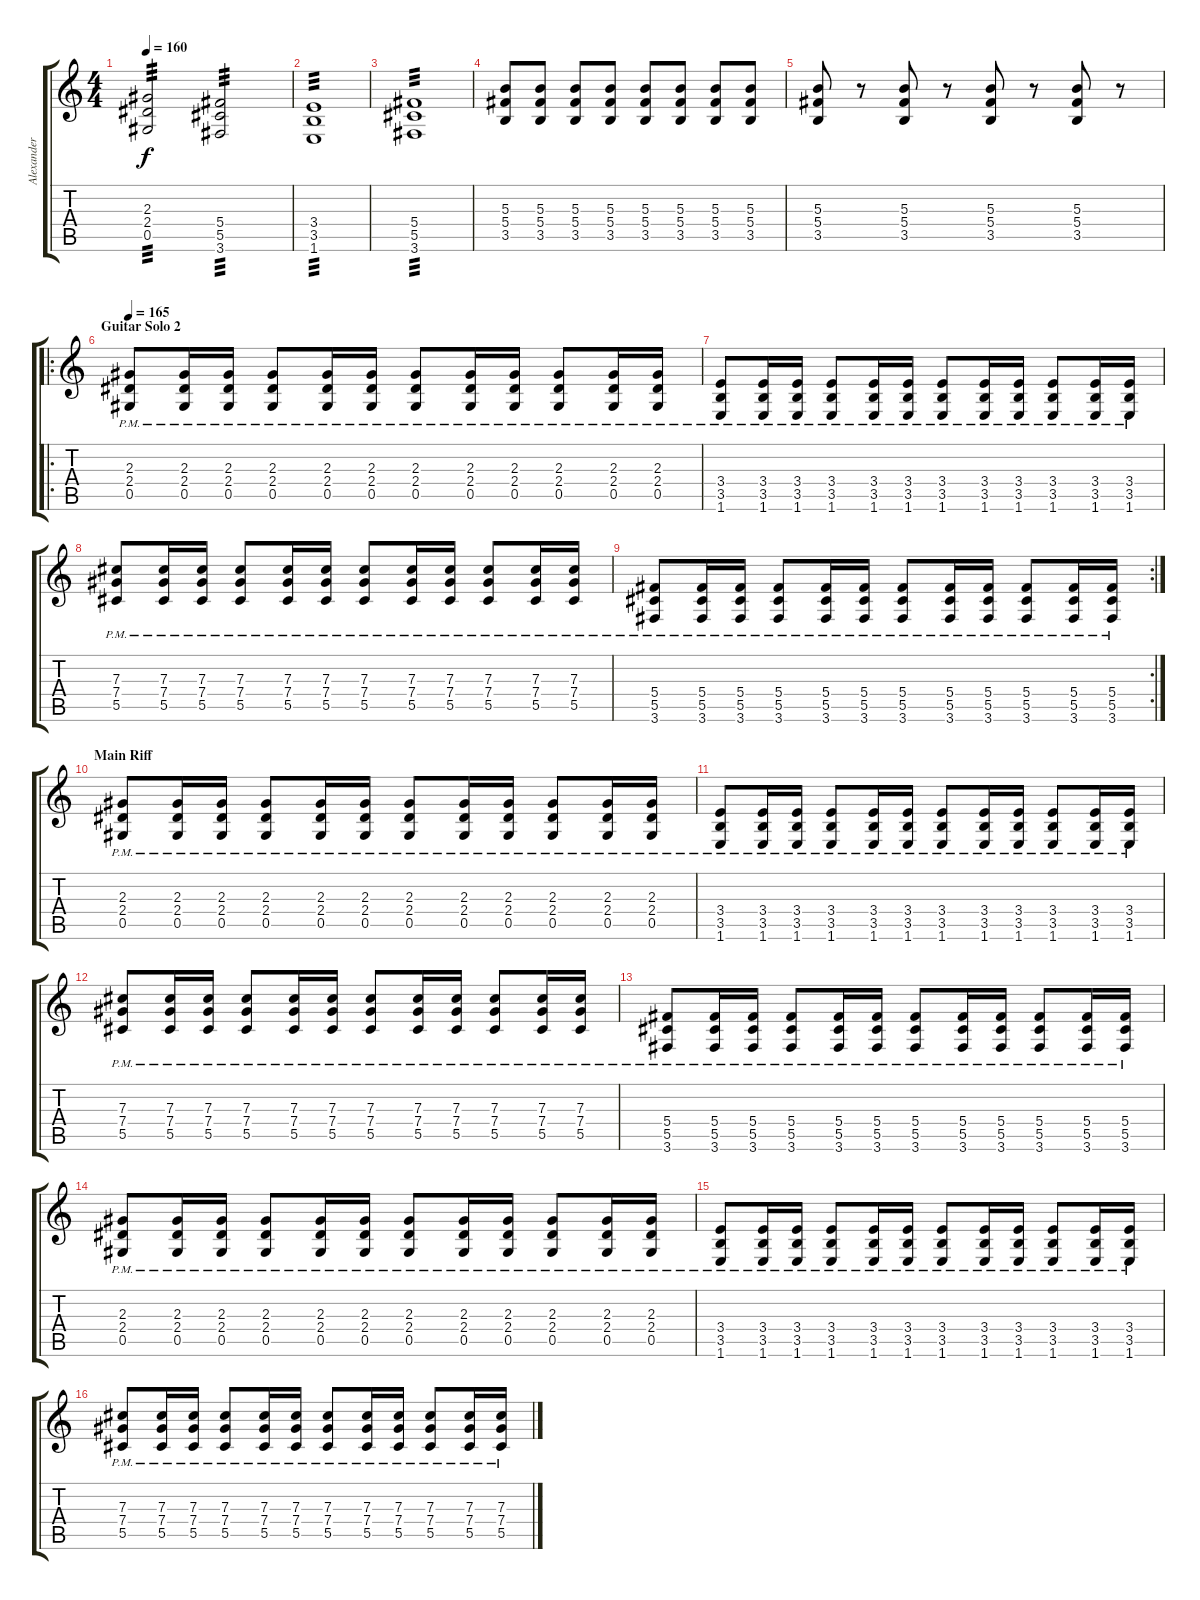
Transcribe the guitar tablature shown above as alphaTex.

\track ("Alexander Kuopalla" "Alexander ") {instrument distortionguitar}
\staff {score tabs}
\tuning (Eb4 Bb3 Gb3 Db3 Ab2 Eb2) {hide}
\ts (4 4)
\tempo 160
\clef g2
\ks c
(2.3 2.4 0.5).2{tp 3 dy f} (5.4 5.5 3.6).2{tp 3} |
(3.4 3.5 1.6).1{tp 3} |
(5.4 5.5 3.6).1{tp 3} |
(5.3 5.4 3.5).8 (5.3 5.4 3.5).8 (5.3 5.4 3.5).8 (5.3 5.4 3.5).8 (5.3 5.4 3.5).8 (5.3 5.4 3.5).8 (5.3 5.4 3.5).8 (5.3 5.4 3.5).8 |
(5.3 5.4 3.5).8 r.8 (5.3 5.4 3.5).8 r.8 (5.3 5.4 3.5).8 r.8 (5.3 5.4 3.5).8 r.8 |
\ro
\section ("" "Guitar Solo 2")
\tempo 165
(2.3{pm} 2.4{pm} 0.5{pm}).8{volume 12} (2.3{pm} 2.4{pm} 0.5{pm}).16 (2.3{pm} 2.4{pm} 0.5{pm}).16 (2.3{pm} 2.4{pm} 0.5{pm}).8 (2.3{pm} 2.4{pm} 0.5{pm}).16 (2.3{pm} 2.4{pm} 0.5{pm}).16 (2.3{pm} 2.4{pm} 0.5{pm}).8 (2.3{pm} 2.4{pm} 0.5{pm}).16 (2.3{pm} 2.4{pm} 0.5{pm}).16 (2.3{pm} 2.4{pm} 0.5{pm}).8 (2.3{pm} 2.4{pm} 0.5{pm}).16 (2.3{pm} 2.4{pm} 0.5{pm}).16 |
(3.4{pm} 3.5{pm} 1.6{pm}).8 (3.4{pm} 3.5{pm} 1.6{pm}).16 (3.4{pm} 3.5{pm} 1.6{pm}).16 (3.4{pm} 3.5{pm} 1.6{pm}).8 (3.4{pm} 3.5{pm} 1.6{pm}).16 (3.4{pm} 3.5{pm} 1.6{pm}).16 (3.4{pm} 3.5{pm} 1.6{pm}).8 (3.4{pm} 3.5{pm} 1.6{pm}).16 (3.4{pm} 3.5{pm} 1.6{pm}).16 (3.4{pm} 3.5{pm} 1.6{pm}).8 (3.4{pm} 3.5{pm} 1.6{pm}).16 (3.4{pm} 3.5{pm} 1.6{pm}).16 |
(7.3{pm} 7.4{pm} 5.5{pm}).8 (7.3{pm} 7.4{pm} 5.5{pm}).16 (7.3{pm} 7.4{pm} 5.5{pm}).16 (7.3{pm} 7.4{pm} 5.5{pm}).8 (7.3{pm} 7.4{pm} 5.5{pm}).16 (7.3{pm} 7.4{pm} 5.5{pm}).16 (7.3{pm} 7.4{pm} 5.5{pm}).8 (7.3{pm} 7.4{pm} 5.5{pm}).16 (7.3{pm} 7.4{pm} 5.5{pm}).16 (7.3{pm} 7.4{pm} 5.5{pm}).8 (7.3{pm} 7.4{pm} 5.5{pm}).16 (7.3{pm} 7.4{pm} 5.5{pm}).16 |
\rc 2
(5.4{pm} 5.5{pm} 3.6{pm}).8 (5.4{pm} 5.5{pm} 3.6{pm}).16 (5.4{pm} 5.5{pm} 3.6{pm}).16 (5.4{pm} 5.5{pm} 3.6{pm}).8 (5.4{pm} 5.5{pm} 3.6{pm}).16 (5.4{pm} 5.5{pm} 3.6{pm}).16 (5.4{pm} 5.5{pm} 3.6{pm}).8 (5.4{pm} 5.5{pm} 3.6{pm}).16 (5.4{pm} 5.5{pm} 3.6{pm}).16 (5.4{pm} 5.5{pm} 3.6{pm}).8 (5.4{pm} 5.5{pm} 3.6{pm}).16 (5.4{pm} 5.5{pm} 3.6{pm}).16 |
\section ("" "Main Riff")
(2.3{pm} 2.4{pm} 0.5{pm}).8 (2.3{pm} 2.4{pm} 0.5{pm}).16 (2.3{pm} 2.4{pm} 0.5{pm}).16 (2.3{pm} 2.4{pm} 0.5{pm}).8 (2.3{pm} 2.4{pm} 0.5{pm}).16 (2.3{pm} 2.4{pm} 0.5{pm}).16 (2.3{pm} 2.4{pm} 0.5{pm}).8 (2.3{pm} 2.4{pm} 0.5{pm}).16 (2.3{pm} 2.4{pm} 0.5{pm}).16 (2.3{pm} 2.4{pm} 0.5{pm}).8 (2.3{pm} 2.4{pm} 0.5{pm}).16 (2.3{pm} 2.4{pm} 0.5{pm}).16 |
(3.4{pm} 3.5{pm} 1.6{pm}).8 (3.4{pm} 3.5{pm} 1.6{pm}).16 (3.4{pm} 3.5{pm} 1.6{pm}).16 (3.4{pm} 3.5{pm} 1.6{pm}).8 (3.4{pm} 3.5{pm} 1.6{pm}).16 (3.4{pm} 3.5{pm} 1.6{pm}).16 (3.4{pm} 3.5{pm} 1.6{pm}).8 (3.4{pm} 3.5{pm} 1.6{pm}).16 (3.4{pm} 3.5{pm} 1.6{pm}).16 (3.4{pm} 3.5{pm} 1.6{pm}).8 (3.4{pm} 3.5{pm} 1.6{pm}).16 (3.4{pm} 3.5{pm} 1.6{pm}).16 |
(7.3{pm} 7.4{pm} 5.5{pm}).8 (7.3{pm} 7.4{pm} 5.5{pm}).16 (7.3{pm} 7.4{pm} 5.5{pm}).16 (7.3{pm} 7.4{pm} 5.5{pm}).8 (7.3{pm} 7.4{pm} 5.5{pm}).16 (7.3{pm} 7.4{pm} 5.5{pm}).16 (7.3{pm} 7.4{pm} 5.5{pm}).8 (7.3{pm} 7.4{pm} 5.5{pm}).16 (7.3{pm} 7.4{pm} 5.5{pm}).16 (7.3{pm} 7.4{pm} 5.5{pm}).8 (7.3{pm} 7.4{pm} 5.5{pm}).16 (7.3{pm} 7.4{pm} 5.5{pm}).16 |
(5.4{pm} 5.5{pm} 3.6{pm}).8 (5.4{pm} 5.5{pm} 3.6{pm}).16 (5.4{pm} 5.5{pm} 3.6{pm}).16 (5.4{pm} 5.5{pm} 3.6{pm}).8 (5.4{pm} 5.5{pm} 3.6{pm}).16 (5.4{pm} 5.5{pm} 3.6{pm}).16 (5.4{pm} 5.5{pm} 3.6{pm}).8 (5.4{pm} 5.5{pm} 3.6{pm}).16 (5.4{pm} 5.5{pm} 3.6{pm}).16 (5.4{pm} 5.5{pm} 3.6{pm}).8 (5.4{pm} 5.5{pm} 3.6{pm}).16 (5.4{pm} 5.5{pm} 3.6{pm}).16 |
(2.3{pm} 2.4{pm} 0.5{pm}).8 (2.3{pm} 2.4{pm} 0.5{pm}).16 (2.3{pm} 2.4{pm} 0.5{pm}).16 (2.3{pm} 2.4{pm} 0.5{pm}).8 (2.3{pm} 2.4{pm} 0.5{pm}).16 (2.3{pm} 2.4{pm} 0.5{pm}).16 (2.3{pm} 2.4{pm} 0.5{pm}).8 (2.3{pm} 2.4{pm} 0.5{pm}).16 (2.3{pm} 2.4{pm} 0.5{pm}).16 (2.3{pm} 2.4{pm} 0.5{pm}).8 (2.3{pm} 2.4{pm} 0.5{pm}).16 (2.3{pm} 2.4{pm} 0.5{pm}).16 |
(3.4{pm} 3.5{pm} 1.6{pm}).8 (3.4{pm} 3.5{pm} 1.6{pm}).16 (3.4{pm} 3.5{pm} 1.6{pm}).16 (3.4{pm} 3.5{pm} 1.6{pm}).8 (3.4{pm} 3.5{pm} 1.6{pm}).16 (3.4{pm} 3.5{pm} 1.6{pm}).16 (3.4{pm} 3.5{pm} 1.6{pm}).8 (3.4{pm} 3.5{pm} 1.6{pm}).16 (3.4{pm} 3.5{pm} 1.6{pm}).16 (3.4{pm} 3.5{pm} 1.6{pm}).8 (3.4{pm} 3.5{pm} 1.6{pm}).16 (3.4{pm} 3.5{pm} 1.6{pm}).16 |
(7.3{pm} 7.4{pm} 5.5{pm}).8 (7.3{pm} 7.4{pm} 5.5{pm}).16 (7.3{pm} 7.4{pm} 5.5{pm}).16 (7.3{pm} 7.4{pm} 5.5{pm}).8 (7.3{pm} 7.4{pm} 5.5{pm}).16 (7.3{pm} 7.4{pm} 5.5{pm}).16 (7.3{pm} 7.4{pm} 5.5{pm}).8 (7.3{pm} 7.4{pm} 5.5{pm}).16 (7.3{pm} 7.4{pm} 5.5{pm}).16 (7.3{pm} 7.4{pm} 5.5{pm}).8 (7.3{pm} 7.4{pm} 5.5{pm}).16 (7.3{pm} 7.4{pm} 5.5{pm}).16
